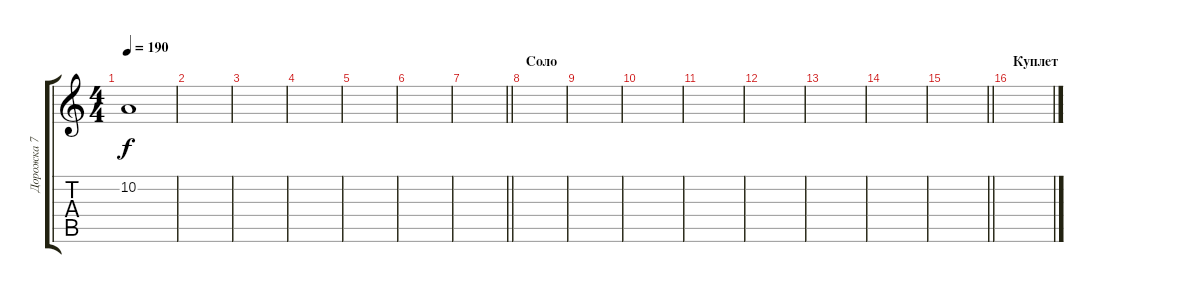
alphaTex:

\track ("Дорожка 7" "Дорожка 7") {instrument electricgrandpiano}
\staff {score tabs}
\tuning (E4 B3 G3 D3 A2 E2) {hide}
\ts (4 4)
\tempo 190
\clef g2
\ks c
10.2{t}.1{dy f} |
|
|
|
|
|
\barLineRight lightlight
|
\section ("" "Соло")
|
|
|
|
|
|
|
\barLineRight lightlight
|
\section ("" "Куплет")
